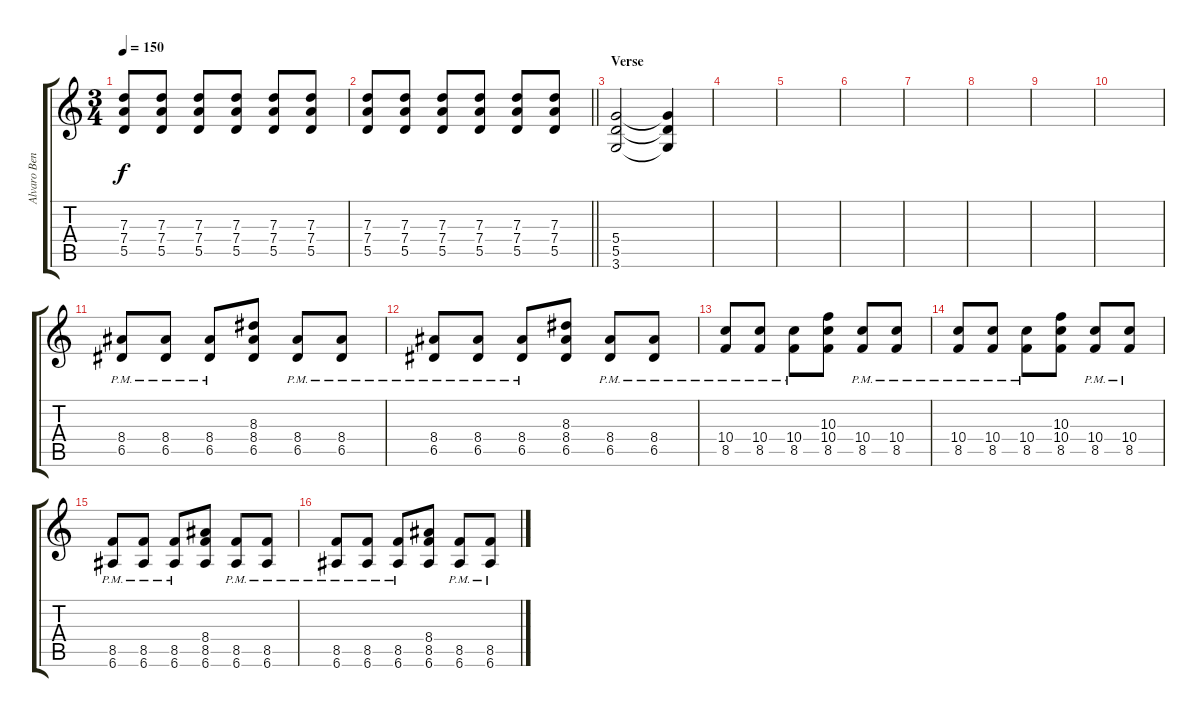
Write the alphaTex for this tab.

\track ("Alvaro Benito" "Alvaro Ben") {instrument overdrivenguitar}
\staff {score tabs}
\tuning (E4 B3 G3 D3 A2 E2) {hide}
\ts (3 4)
\tempo 150
\clef g2
\ks c
(7.3 7.4 5.5).8{dy f} (7.3 7.4 5.5).8 (7.3 7.4 5.5).8 (7.3 7.4 5.5).8 (7.3 7.4 5.5).8 (7.3 7.4 5.5).8 |
\barLineRight lightlight
(7.3 7.4 5.5).8 (7.3 7.4 5.5).8 (7.3 7.4 5.5).8 (7.3 7.4 5.5).8 (7.3 7.4 5.5).8 (7.3 7.4 5.5).8 |
\section ("" "Verse")
(5.4 5.5 3.6).2 (5.4{t} 5.5{t} 3.6{t}).4 |
|
|
|
|
|
|
|
(8.4{pm} 6.5{pm}).8 (8.4{pm} 6.5{pm}).8 (8.4{pm} 6.5{pm}).8 (8.3 8.4 6.5).8 (8.4{pm} 6.5{pm}).8 (8.4{pm} 6.5{pm}).8 |
(8.4{pm} 6.5{pm}).8 (8.4{pm} 6.5{pm}).8 (8.4{pm} 6.5{pm}).8 (8.3 8.4 6.5).8 (8.4{pm} 6.5{pm}).8 (8.4{pm} 6.5{pm}).8 |
(10.4{pm} 8.5{pm}).8 (10.4{pm} 8.5{pm}).8 (10.4{pm} 8.5{pm}).8 (10.3 10.4 8.5).8 (10.4{pm} 8.5{pm}).8 (10.4{pm} 8.5{pm}).8 |
(10.4{pm} 8.5{pm}).8 (10.4{pm} 8.5{pm}).8 (10.4{pm} 8.5{pm}).8 (10.3 10.4 8.5).8 (10.4{pm} 8.5{pm}).8 (10.4{pm} 8.5{pm}).8 |
(8.5{pm} 6.6{pm}).8 (8.5{pm} 6.6{pm}).8 (8.5{pm} 6.6{pm}).8 (8.4 8.5 6.6).8 (8.5{pm} 6.6{pm}).8 (8.5{pm} 6.6{pm}).8 |
(8.5{pm} 6.6{pm}).8 (8.5{pm} 6.6{pm}).8 (8.5{pm} 6.6{pm}).8 (8.4 8.5 6.6).8 (8.5{pm} 6.6{pm}).8 (8.5{pm} 6.6{pm}).8
